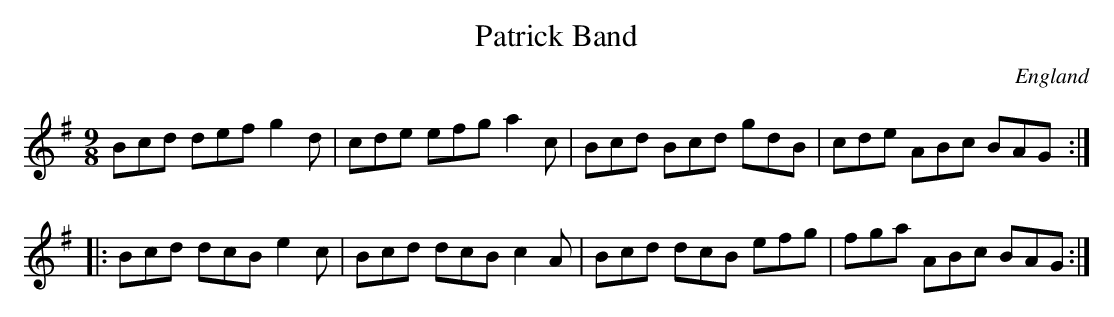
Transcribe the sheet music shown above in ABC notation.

X:1
T:Patrick Band
L:1/8
M:9/8
O:England
K:G major
Bcd def g2d | cde efg a2c |\
Bcd Bcd gdB | cde ABc BAG :|
|:Bcd dcB e2c | Bcd dcB c2A | \
Bcd dcB efg | fga ABc BAG :|
